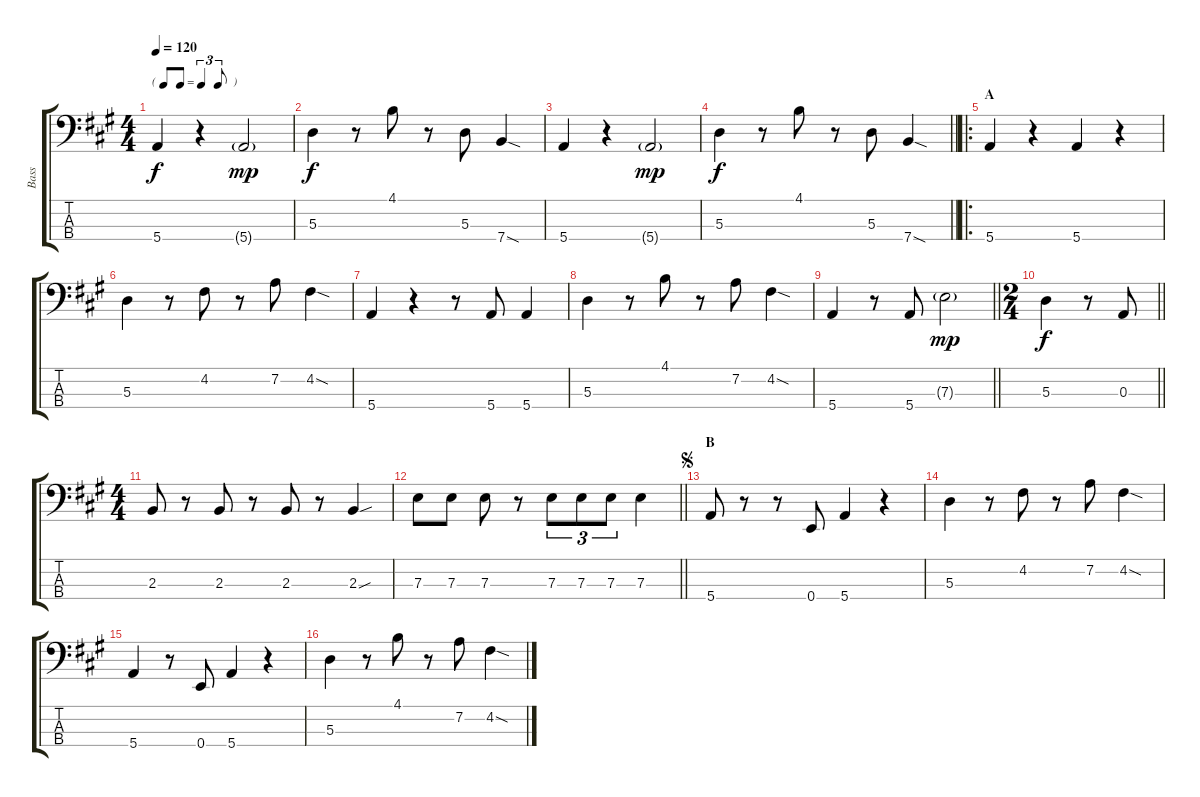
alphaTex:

\track ("Bass" "Bass") {instrument electricbassfinger}
\staff {score tabs}
\tuning (G2 D2 A1 E1) {hide}
\ts (4 4)
\tf triplet8th
\tempo 120
\clef f4
\ks a
5.4.4{dy f instrument electricbassfinger} r.4 5.4{g}.2{dy mp} |
5.3.4{dy f} r.8 4.1.8 r.8 5.3.8 7.4{sod}.4 |
5.4.4 r.4 5.4{g}.2{dy mp} |
\barLineRight lightlight
5.3.4{dy f} r.8 4.1.8 r.8 5.3.8 7.4{sod}.4 |
\ro
\section ("" "A")
5.4.4 r.4 5.4.4 r.4 |
5.3.4 r.8 4.2.8 r.8 7.2.8 4.2{sod}.4 |
5.4.4 r.4 r.8 5.4.8 5.4.4 |
5.3.4 r.8 4.1.8 r.8 7.2.8 4.2{sod}.4 |
\barLineRight lightlight
5.4.4 r.8 5.4.8 7.3{g}.2{dy mp} |
\ts (2 4)
\barLineRight lightlight
5.3.4{dy f} r.8 0.3.8 |
\ts (4 4)
2.3.8 r.8 2.3.8 r.8 2.3.8 r.8 2.3{sou}.4 |
\barLineRight lightlight
7.3.8 7.3.8 7.3.8 r.8 7.3.8{tu (3 2)} 7.3.8{tu (3 2)} 7.3.8{tu (3 2)} 7.3.4 |
\section ("" "B")
\jump segno
5.4.8 r.8 r.8 0.4.8 5.4.4 r.4 |
5.3.4 r.8 4.2.8 r.8 7.2.8 4.2{sod}.4 |
5.4.4 r.8 0.4.8 5.4.4 r.4 |
5.3.4 r.8 4.1.8 r.8 7.2.8 4.2{sod}.4
